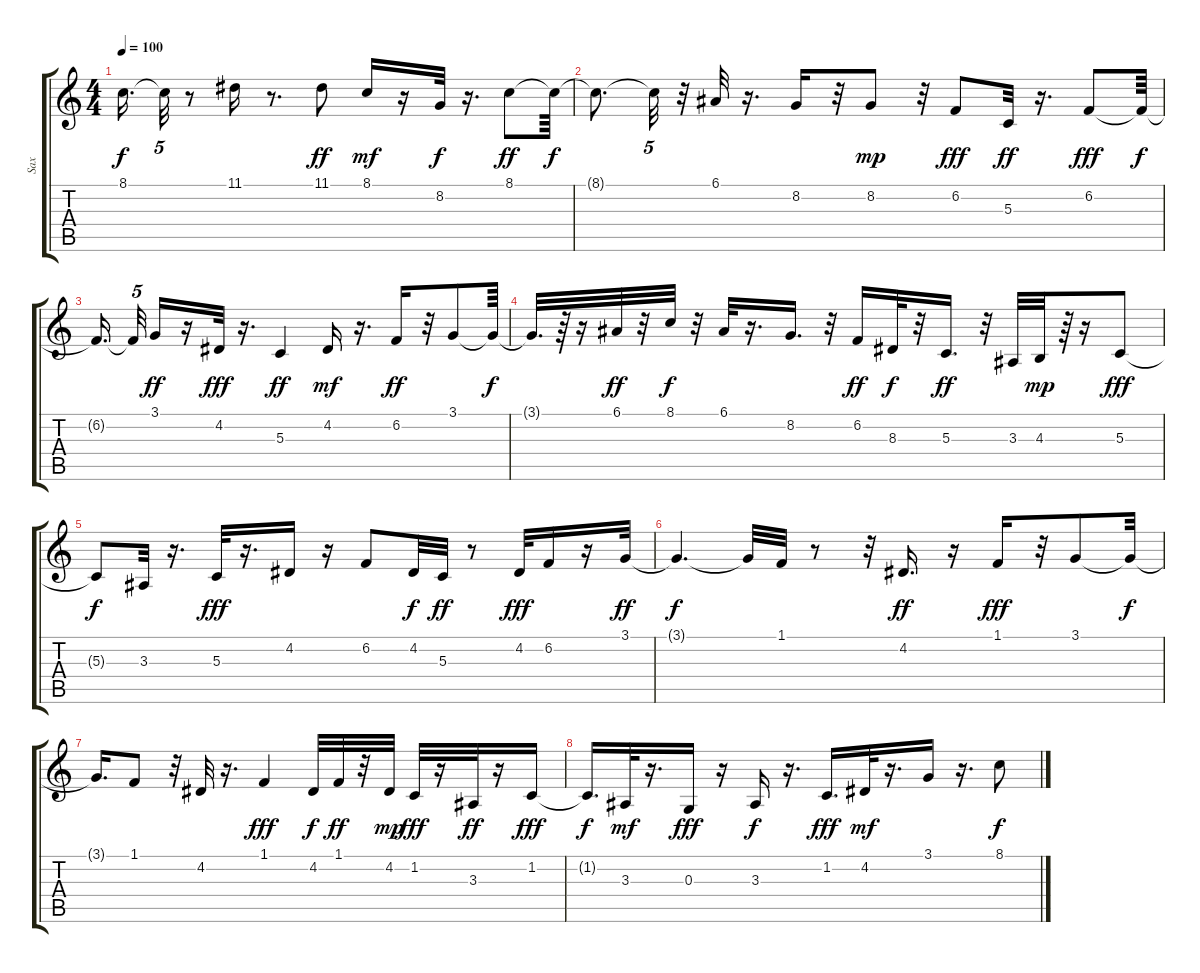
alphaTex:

\track ("Sax" "Sax") {instrument voiceoohs}
\staff {score tabs}
\tuning (E4 B3 G3 D3 A2 E2) {hide}
\ts (4 4)
\tempo 100
\clef g2
\ks c
8.1{t}.16{d dy f} 8.1{t}.32{tu (5 4)} r.8 11.1.16 r.8{d} 11.1.8{dy ff} 8.1.16{dy mf} r.16 8.2.32{dy f} r.16{d} 8.1.8{dy ff} 8.1{t}.64{dy f} |
8.1{t}.8{d} 8.1{t}.32{tu (5 4)} r.32 6.1.32 r.16{d} 8.2.16 r.32 8.2.8{dy mp} r.32 6.2.8{dy fff} 5.3.32{dy ff} r.16{d} 6.2.8{dy fff} 6.2{t}.64{dy f} |
6.2{t}.16{d} 6.2{t}.32{tu (5 4)} 3.1.16{dy ff} r.16 4.2.32{dy fff} r.16{d} 5.3.4{dy ff} 4.2.16{dy mf} r.16{d} 6.2.16{dy ff} r.32 3.1.8 3.1{t}.64{dy f} |
3.1{t}.32{d} r.64 r.16 6.1.32{dy ff} r.32 8.1.32{dy f} r.32 6.1.32 r.16{d} 8.2.16{d} r.32 6.2.16{dy ff} 8.3.32{dy f} r.32 5.3.16{d dy ff} r.32 3.3.32 4.3.32{dy mp} r.64 r.16 5.3.8{dy fff} |
5.3{t}.8{dy f} 3.3.32 r.16{d} 5.3.32{dy fff} r.16{d} 4.2.16 r.16 6.2.8 4.2.32{dy f} 5.3.32{dy ff} r.8 4.2.32{dy fff} 6.2.16 r.16 3.1.32{dy ff} |
3.1{t}.4{d dy f} 3.1{t}.32 1.1.32 r.8 r.32 4.2.16{d dy ff} r.16 1.1.16{dy fff} r.32 3.1.8 3.1{t}.32{dy f} |
3.1{t}.16{d} 1.1.8 r.32 4.2.32 r.16{d} 1.1.4{dy fff} 4.2.32{dy f} 1.1.32{dy ff} r.32 4.2.32{dy mp} 1.2.32{dy fff} r.16 3.3.32{dy ff} r.16 1.2.16{dy fff} |
1.2{t}.16{d dy f} 3.3.32{dy mf} r.16{d} 0.3.16{dy fff} r.16 3.3.16{dy f} r.16{d} 1.2.16{d dy fff} 4.2.32{dy mf} r.16{d} 3.1.16 r.16{d} 8.1.8{dy f}
